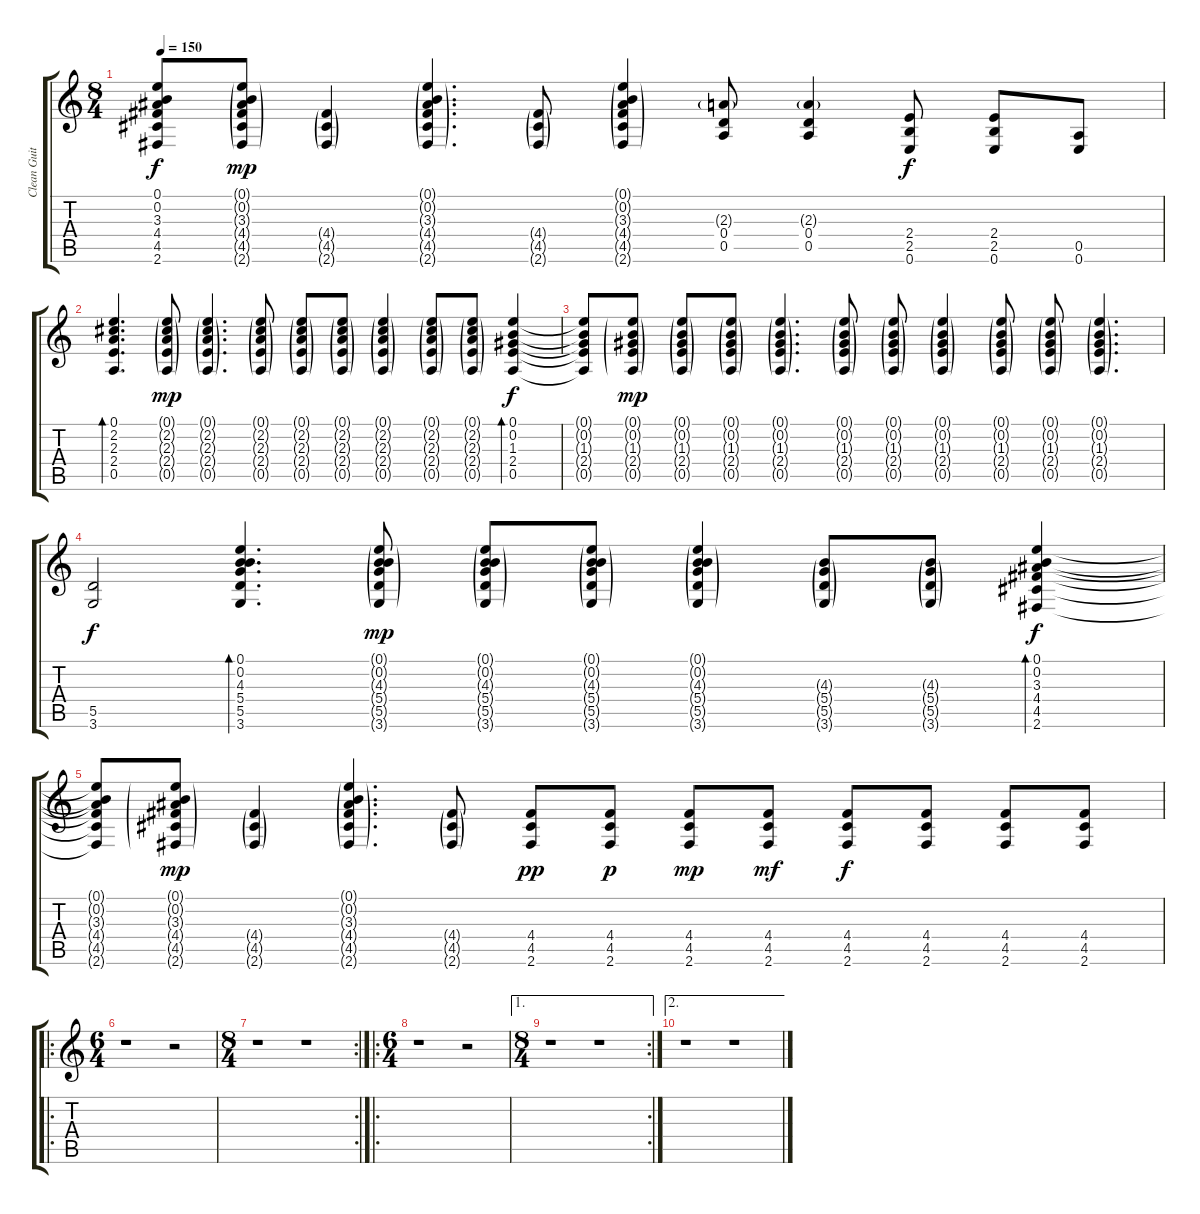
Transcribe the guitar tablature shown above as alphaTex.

\track ("Clean Guitar" "Clean Guit") {instrument acousticguitarsteel}
\staff {score tabs}
\tuning (E4 B3 G3 D3 A2 E2) {hide}
\ts (8 4)
\tempo 150
\clef g2
\ks c
(0.1{t} 0.2{t} 3.3{t} 4.4{t} 4.5{t} 2.6{t}).8{dy f} (0.1{g} 0.2{g} 3.3{g} 4.4{g} 4.5{g} 2.6{g}).8{dy mp} (4.4{g} 4.5{g} 2.6{g}).4 (0.1{g} 0.2{g} 3.3{g} 4.4{g} 4.5{g} 2.6{g}).4{d} (4.4{g} 4.5{g} 2.6{g}).8 (0.1{g} 0.2{g} 3.3{g} 4.4{g} 4.5{g} 2.6{g}).4 (2.3{g} 0.4 0.5).8 (2.3{g} 0.4 0.5).4 (2.4 2.5 0.6).8{dy f} (2.4 2.5 0.6).8 (0.5 0.6).8 |
(0.1 2.2 2.3 2.4 0.5).4{d bd 120} (0.1{g} 2.2{g} 2.3{g} 2.4{g} 0.5{g}).8{dy mp} (0.1{g} 2.2{g} 2.3{g} 2.4{g} 0.5{g}).4{d} (0.1{g} 2.2{g} 2.3{g} 2.4{g} 0.5{g}).8 (0.1{g} 2.2{g} 2.3{g} 2.4{g} 0.5{g}).8 (0.1{g} 2.2{g} 2.3{g} 2.4{g} 0.5{g}).8 (0.1{g} 2.2{g} 2.3{g} 2.4{g} 0.5{g}).4 (0.1{g} 2.2{g} 2.3{g} 2.4{g} 0.5{g}).8 (0.1{g} 2.2{g} 2.3{g} 2.4{g} 0.5{g}).8 (0.1 0.2 1.3 2.4 0.5).4{bd 120 dy f} |
(0.1{t} 0.2{t} 1.3{t} 2.4{t} 0.5{t}).8 (0.1{g} 0.2{g} 1.3{g} 2.4{g} 0.5{g}).8{dy mp} (0.1{g} 0.2{g} 1.3{g} 2.4{g} 0.5{g}).8 (0.1{g} 0.2{g} 1.3{g} 2.4{g} 0.5{g}).8 (0.1{g} 0.2{g} 1.3{g} 2.4{g} 0.5{g}).4{d} (0.1{g} 0.2{g} 1.3{g} 2.4{g} 0.5{g}).8 (0.1{g} 0.2{g} 1.3{g} 2.4{g} 0.5{g}).8 (0.1{g} 0.2{g} 1.3{g} 2.4{g} 0.5{g}).4 (0.1{g} 0.2{g} 1.3{g} 2.4{g} 0.5{g}).8 (0.1{g} 0.2{g} 1.3{g} 2.4{g} 0.5{g}).8 (0.1{g} 0.2{g} 1.3{g} 2.4{g} 0.5{g}).4{d} |
(5.5 3.6).2{dy f} (0.1 0.2 4.3 5.4 5.5 3.6).4{d bd 120} (0.1{g} 0.2{g} 4.3{g} 5.4{g} 5.5{g} 3.6{g}).8{dy mp} (0.1{g} 0.2{g} 4.3{g} 5.4{g} 5.5{g} 3.6{g}).8 (0.1{g} 0.2{g} 4.3{g} 5.4{g} 5.5{g} 3.6{g}).8 (0.1{g} 0.2{g} 4.3{g} 5.4{g} 5.5{g} 3.6{g}).4 (4.3{g} 5.4{g} 5.5{g} 3.6{g}).8 (4.3{g} 5.4{g} 5.5{g} 3.6{g}).8 (0.1 0.2 3.3 4.4 4.5 2.6).4{bd 120 dy f} |
(0.1{t} 0.2{t} 3.3{t} 4.4{t} 4.5{t} 2.6{t}).8 (0.1{g} 0.2{g} 3.3{g} 4.4{g} 4.5{g} 2.6{g}).8{dy mp} (4.4{g} 4.5{g} 2.6{g}).4 (0.1{g} 0.2{g} 3.3{g} 4.4{g} 4.5{g} 2.6{g}).4{d} (4.4{g} 4.5{g} 2.6{g}).8 (4.4 4.5 2.6).8{dy pp} (4.4 4.5 2.6).8{dy p} (4.4 4.5 2.6).8{dy mp} (4.4 4.5 2.6).8{dy mf} (4.4 4.5 2.6).8{dy f} (4.4 4.5 2.6).8 (4.4 4.5 2.6).8 (4.4 4.5 2.6).8 |
\ro
\ts (6 4)
r.1 r.2 |
\rc 2
\ts (8 4)
r.1 r.1 |
\ro
\ts (6 4)
r.1 r.2 |
\ae 1
\rc 2
\ts (8 4)
r.1 r.1 |
\ae 2
r.1 r.1
